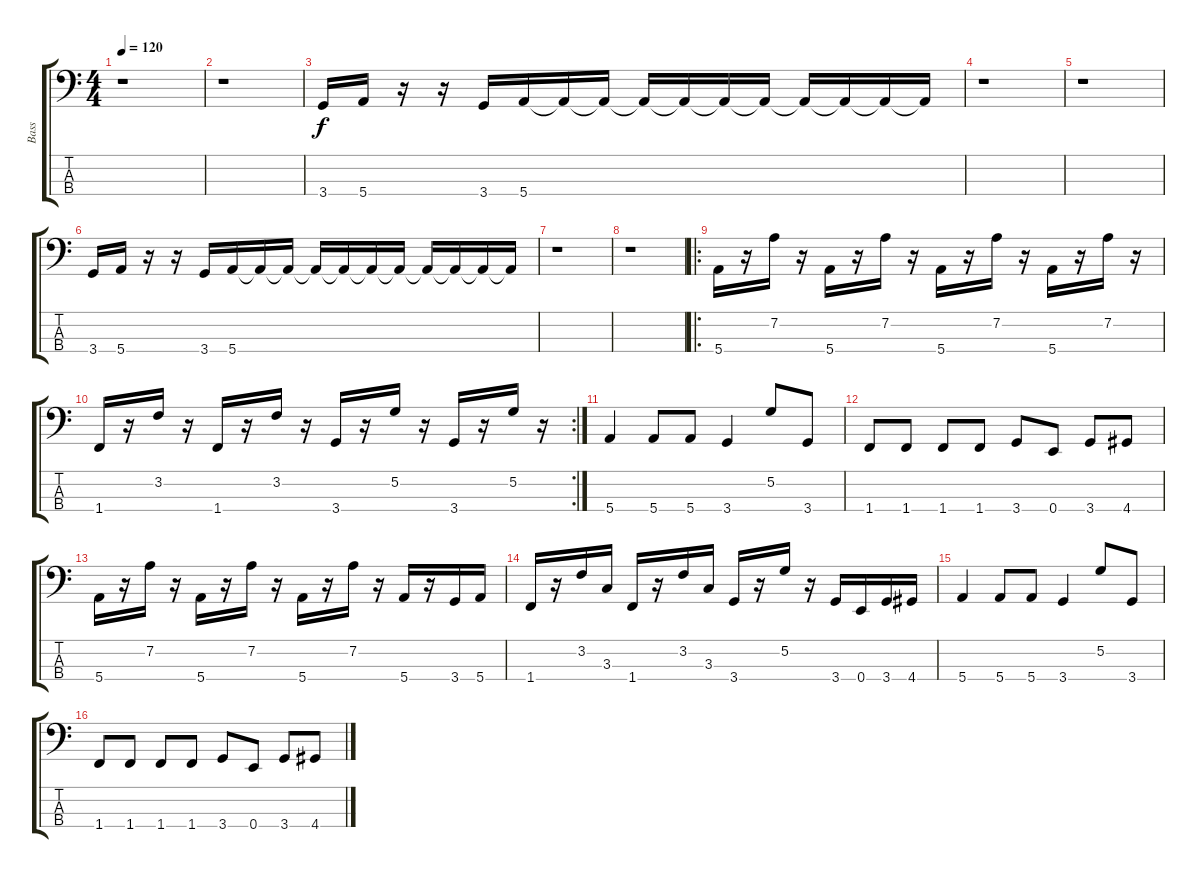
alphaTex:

\track ("Bass" "Bass") {instrument electricbasspick}
\staff {score tabs}
\tuning (G2 D2 A1 E1) {hide}
\ts (4 4)
\tempo 120
\clef f4
\ks c
r.1{dy f instrument electricbasspick} |
r.1 |
3.4.16 5.4.16 r.16 r.16 3.4.16 5.4.16 5.4{t}.16 5.4{t}.16 5.4{t}.16 5.4{t}.16 5.4{t}.16 5.4{t}.16 5.4{t}.16 5.4{t}.16 5.4{t}.16 5.4{t}.16 |
r.1 |
r.1 |
3.4.16 5.4.16 r.16 r.16 3.4.16 5.4.16 5.4{t}.16 5.4{t}.16 5.4{t}.16 5.4{t}.16 5.4{t}.16 5.4{t}.16 5.4{t}.16 5.4{t}.16 5.4{t}.16 5.4{t}.16 |
r.1 |
r.1 |
\ro
5.4.16 r.16 7.2.16 r.16 5.4.16 r.16 7.2.16 r.16 5.4.16 r.16 7.2.16 r.16 5.4.16 r.16 7.2.16 r.16 |
\rc 2
1.4.16 r.16 3.2.16 r.16 1.4.16 r.16 3.2.16 r.16 3.4.16 r.16 5.2.16 r.16 3.4.16 r.16 5.2.16 r.16 |
5.4.4 5.4.8 5.4.8 3.4.4 5.2.8 3.4.8 |
1.4.8 1.4.8 1.4.8 1.4.8 3.4.8 0.4.8 3.4.8 4.4.8 |
5.4.16 r.16 7.2.16 r.16 5.4.16 r.16 7.2.16 r.16 5.4.16 r.16 7.2.16 r.16 5.4.16 r.16 3.4.16 5.4.16 |
1.4.16 r.16 3.2.16 3.3.16 1.4.16 r.16 3.2.16 3.3.16 3.4.16 r.16 5.2.16 r.16 3.4.16 0.4.16 3.4.16 4.4.16 |
5.4.4 5.4.8 5.4.8 3.4.4 5.2.8 3.4.8 |
1.4.8 1.4.8 1.4.8 1.4.8 3.4.8 0.4.8 3.4.8 4.4.8
